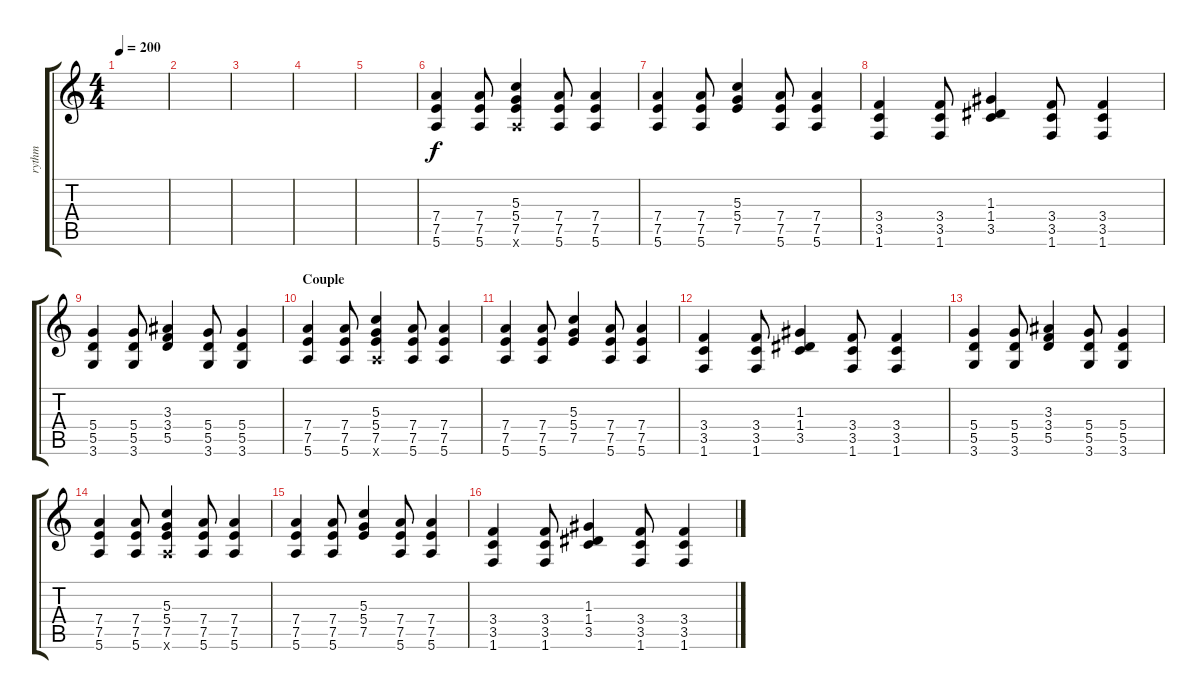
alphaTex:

\track ("rythm" "rythm") {instrument overdrivenguitar}
\staff {score tabs}
\tuning (E4 B3 G3 D3 A2 E2) {hide}
\ts (4 4)
\tempo 200
\clef g2
\ks c
|
|
|
|
|
(7.4 7.5 5.6).4 (7.4 7.5 5.6).8 (5.3 5.4 7.5 5.6{x}).4 (7.4 7.5 5.6).8 (7.4 7.5 5.6).4 |
(7.4 7.5 5.6).4 (7.4 7.5 5.6).8 (5.3 5.4 7.5).4 (7.4 7.5 5.6).8 (7.4 7.5 5.6).4 |
(3.4 3.5 1.6).4 (3.4 3.5 1.6).8 (1.3 1.4 3.5).4 (3.4 3.5 1.6).8 (3.4 3.5 1.6).4 |
(5.4 5.5 3.6).4 (5.4 5.5 3.6).8 (3.3 3.4 5.5).4 (5.4 5.5 3.6).8 (5.4 5.5 3.6).4 |
\section ("" "Couple")
(7.4 7.5 5.6).4 (7.4 7.5 5.6).8 (5.3 5.4 7.5 5.6{x}).4 (7.4 7.5 5.6).8 (7.4 7.5 5.6).4 |
(7.4 7.5 5.6).4 (7.4 7.5 5.6).8 (5.3 5.4 7.5).4 (7.4 7.5 5.6).8 (7.4 7.5 5.6).4 |
(3.4 3.5 1.6).4 (3.4 3.5 1.6).8 (1.3 1.4 3.5).4 (3.4 3.5 1.6).8 (3.4 3.5 1.6).4 |
(5.4 5.5 3.6).4 (5.4 5.5 3.6).8 (3.3 3.4 5.5).4 (5.4 5.5 3.6).8 (5.4 5.5 3.6).4 |
(7.4 7.5 5.6).4 (7.4 7.5 5.6).8 (5.3 5.4 7.5 5.6{x}).4 (7.4 7.5 5.6).8 (7.4 7.5 5.6).4 |
(7.4 7.5 5.6).4 (7.4 7.5 5.6).8 (5.3 5.4 7.5).4 (7.4 7.5 5.6).8 (7.4 7.5 5.6).4 |
(3.4 3.5 1.6).4 (3.4 3.5 1.6).8 (1.3 1.4 3.5).4 (3.4 3.5 1.6).8 (3.4 3.5 1.6).4
